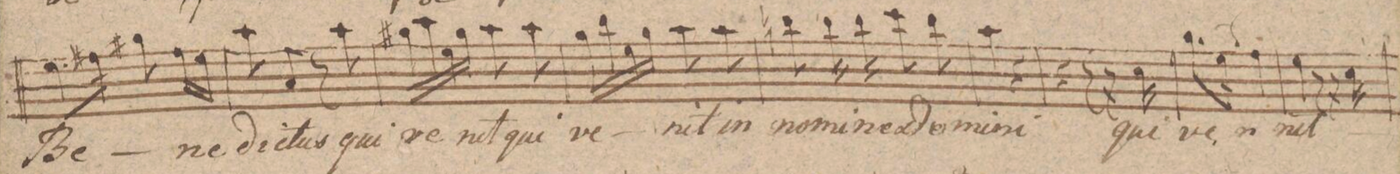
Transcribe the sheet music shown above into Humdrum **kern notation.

**kern	**text	**dynam
*I"Baſso.	*	*
*clefF4	*	*
*k[f#c#g#d#]	*	*
*M2/4	*	*
8.G#\L	Be-	.
16A#X\Jk	.	.
8B#X\	.	.
16A#\LL	-ne-	.
16G#\JJ	.	.
=71	=71	=71
8c#\	-di-	.
8C#/	-ctus	.
8r	.	.
8c#\	qui	.
=72	=72	=72
16B#X\LL	ve-	.
16c#\	.	.
16G#\	.	.
16B#\JJ	.	.
8c#\	-nit	.
8c#\	qui	.
=73	=73	=73
16B\LL	ve-	.
16d#\	.	.
16G#\	.	.
16B\JJ	.	.
8c#\	-nit	.
8c#\	in	.
=74	=74	=74
8dn\	no-	.
16d\	-mi-	.
16d\	-ne	.
8e\	Do-	.
8d\	-mi-	.
=75	=75	=75
4c#\	-ni	.
4r	.	.
=76	=76	=76
4r	.	.
8r	.	.
16r	.	.
16E\	qui	.
=77	=77	=77
(8.B\L	ve-	.
16G#\Jk)	.	.
8qqB/	.	.
4A\	-n-	.
=78	=78	=78
4G#\	-nit	.
8r	.	.
16r	.	.
*	*ij	*
16E\	qui	.
=79	=79	=79
*-	*-	*-
